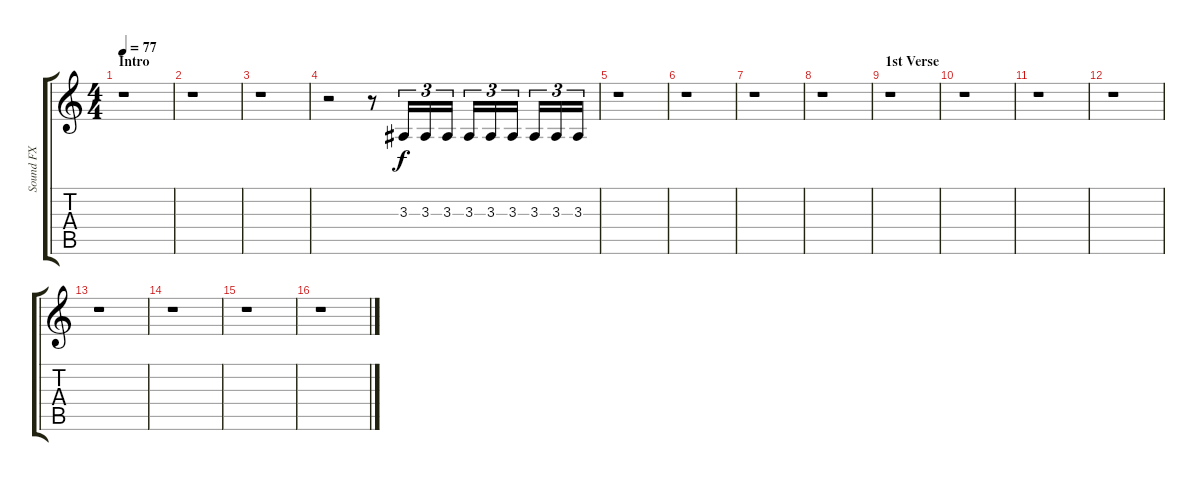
\track ("Sound FX" "Sound FX") {instrument fx7echoes}
\staff {score tabs}
\tuning (E4 B3 G3 D3 A2 E2) {hide}
\ts (4 4)
\section ("" "Intro")
\tempo 77
\clef g2
\ks c
r.1{dy f instrument fx7echoes} |
r.1 |
r.1 |
r.2 r.8{volume 16} 3.3.16{tu (3 2)} 3.3.16{tu (3 2)} 3.3.16{tu (3 2)} 3.3.16{tu (3 2)} 3.3.16{tu (3 2)} 3.3.16{tu (3 2)} 3.3.16{tu (3 2)} 3.3.16{tu (3 2)} 3.3.16{tu (3 2)} |
r.1 |
r.1 |
r.1 |
r.1 |
\section ("" "1st Verse ")
r.1 |
r.1 |
r.1 |
r.1 |
r.1 |
r.1 |
r.1 |
r.1
